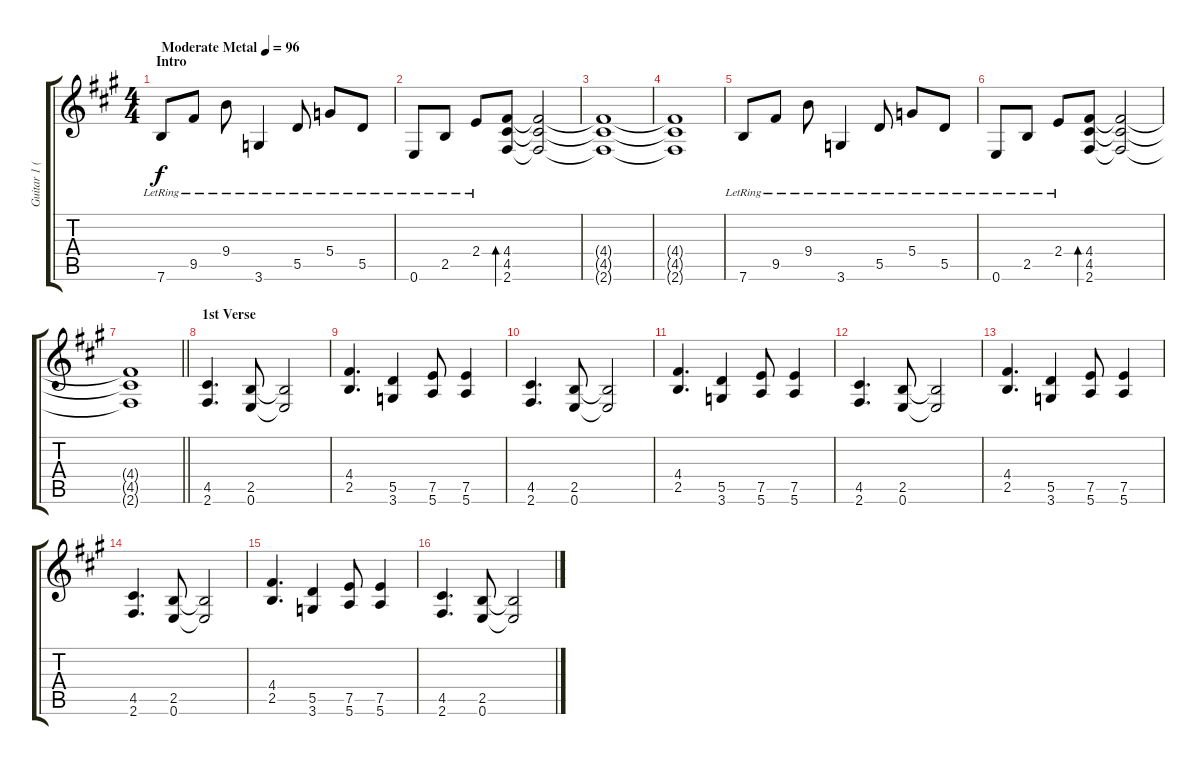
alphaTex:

\track ("Guitar 1 (Mantas)" "Guitar 1 (") {instrument electricguitarclean}
\staff {score tabs}
\tuning (E4 B3 G3 D3 A2 E2) {hide}
\ts (4 4)
\section ("" "Intro")
\tempo (96 "Moderate Metal")
\clef g2
\ks f#minor
7.6{lr}.8{dy f instrument electricguitarclean} 9.5{lr}.8 9.4{lr}.8 3.6{lr}.4 5.5{lr}.8 5.4{lr}.8 5.5{lr}.8 |
0.6{lr}.8 2.5{lr}.8 2.4{lr}.8 (4.4 4.5 2.6).8{bd 480} (4.4{t} 4.5{t} 2.6{t}).2 |
(4.4{t} 4.5{t} 2.6{t}).1 |
(4.4{t} 4.5{t} 2.6{t}).1 |
7.6{lr}.8 9.5{lr}.8 9.4{lr}.8 3.6{lr}.4 5.5{lr}.8 5.4{lr}.8 5.5{lr}.8 |
0.6{lr}.8 2.5{lr}.8 2.4{lr}.8 (4.4 4.5 2.6).8{bd 480} (4.4{t} 4.5{t} 2.6{t}).2 |
\barLineRight lightlight
(4.4{t} 4.5{t} 2.6{t}).1 |
\section ("" "1st Verse")
(4.5 2.6).4{d} (2.5 0.6).8 (2.5{t} 0.6{t}).2 |
(4.4 2.5).4{d} (5.5 3.6).4 (7.5 5.6).8 (7.5 5.6).4 |
(4.5 2.6).4{d} (2.5 0.6).8 (2.5{t} 0.6{t}).2 |
(4.4 2.5).4{d} (5.5 3.6).4 (7.5 5.6).8 (7.5 5.6).4 |
(4.5 2.6).4{d} (2.5 0.6).8 (2.5{t} 0.6{t}).2 |
(4.4 2.5).4{d} (5.5 3.6).4 (7.5 5.6).8 (7.5 5.6).4 |
(4.5 2.6).4{d} (2.5 0.6).8 (2.5{t} 0.6{t}).2 |
(4.4 2.5).4{d} (5.5 3.6).4 (7.5 5.6).8 (7.5 5.6).4 |
(4.5 2.6).4{d} (2.5 0.6).8 (2.5{t} 0.6{t}).2
